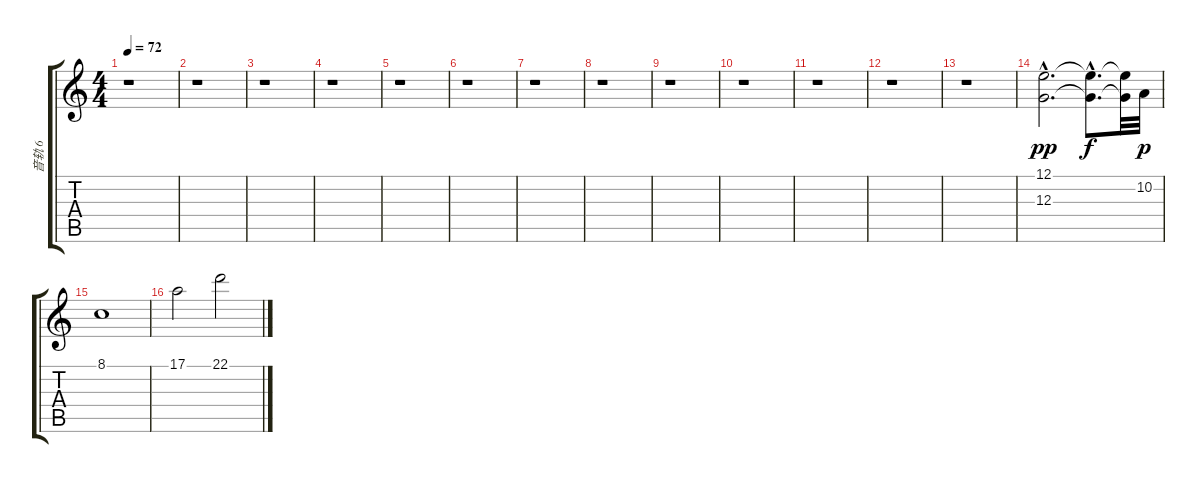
\track ("音轨 6" "音轨 6") {instrument blownbottle}
\staff {score tabs}
\tuning (E4 B3 G3 D3 A2 E2) {hide}
\ts (4 4)
\tempo 72
\clef g2
\ks c
r.1{dy f} |
r.1 |
r.1 |
r.1 |
r.1 |
r.1 |
r.1 |
r.1 |
r.1 |
r.1 |
r.1 |
r.1 |
r.1 |
(12.1{hac} 12.3{hac}).2{d dy pp volume 10} (12.1{hac t} 12.3{hac t}).8{d dy f} (12.1{t} 12.3{t}).32 10.2.32{dy p} |
8.1.1 |
17.1.2 22.1.2
